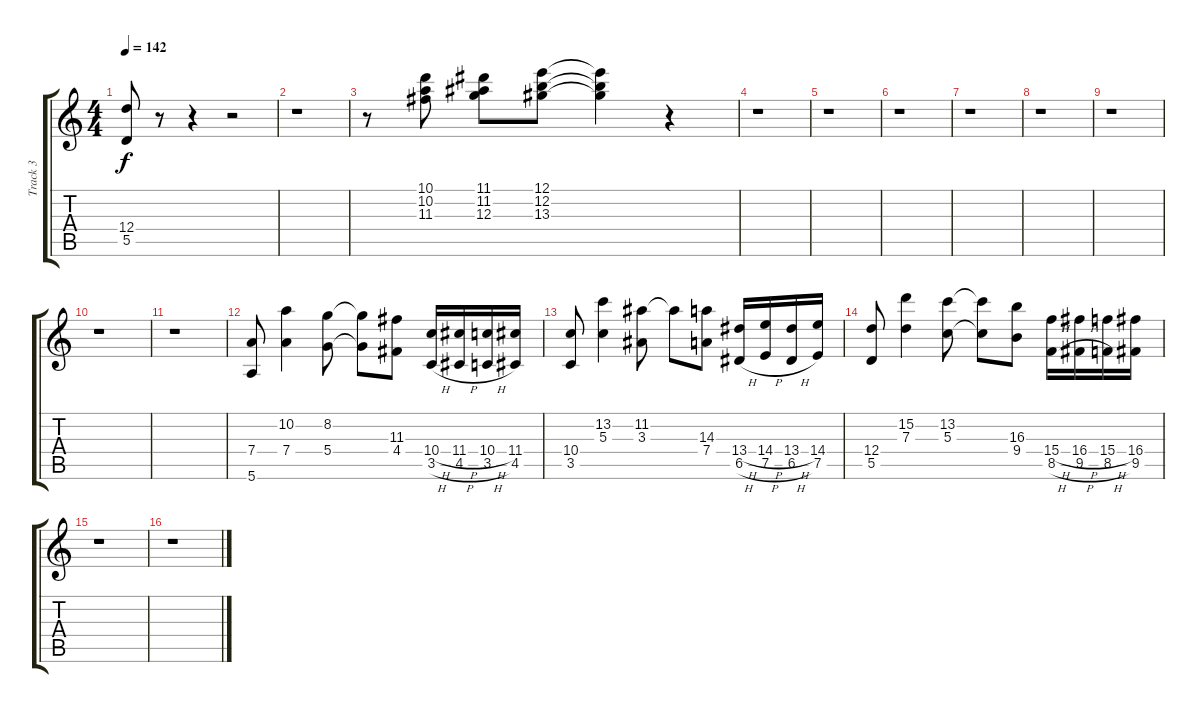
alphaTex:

\track ("Track 3" "Track 3") {instrument distortionguitar}
\staff {score tabs}
\tuning (E4 B3 G3 D3 A2 E2) {hide}
\ts (4 4)
\tempo 142
\clef g2
\ks c
(12.4 5.5).8{dy f} r.8 r.4 r.2 |
r.1 |
r.8 (10.1 10.2 11.3).8 (11.1 11.2 12.3).8 (12.1 12.2 13.3).8 (12.1{t} 12.2{t} 13.3{t}).4 r.4 |
r.1 |
r.1 |
r.1 |
r.1 |
r.1 |
r.1 |
r.1 |
r.1 |
(7.4 5.6).8 (10.2 7.4).4 (8.2 5.4).8 (8.2{t} 5.4{t}).8 (11.3 4.4).8 (10.4{h} 3.5{h}).16 (11.4{h} 4.5{h}).16 (10.4{h} 3.5{h}).16 (11.4 4.5).16 |
(10.4 3.5).8 (13.2 5.3).4 (11.2 3.3).8 11.2{t}.8 (14.3 7.4).8 (13.4{h} 6.5{h}).16 (14.4{h} 7.5{h}).16 (13.4{h} 6.5{h}).16 (14.4 7.5).16 |
(12.4 5.5).8 (15.2 7.3).4 (13.2 5.3).8 (13.2{t} 5.3{t}).8 (16.3 9.4).8 (15.4{h} 8.5{h}).16 (16.4{h} 9.5{h}).16 (15.4{h} 8.5{h}).16 (16.4 9.5).16 |
r.1 |
r.1
